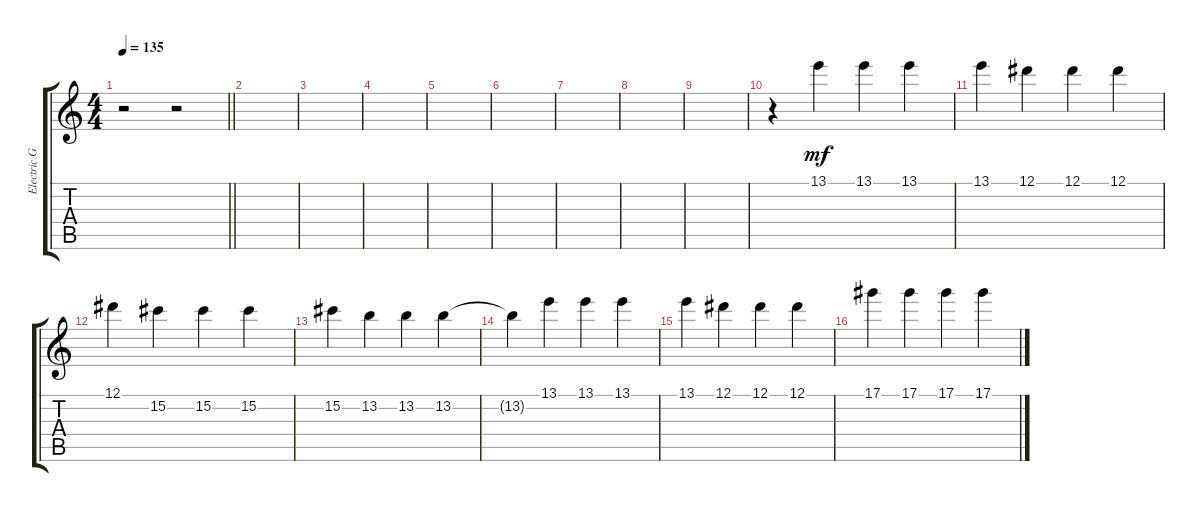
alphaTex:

\track ("Electric Guitar" "Electric G") {instrument overdrivenguitar}
\staff {score tabs}
\tuning (Eb4 Bb3 Gb3 Db3 Ab2 Db2) {hide}
\ts (4 4)
\tempo 135
\clef g2
\barLineRight lightlight
\ks c
r.2{dy mf instrument overdrivenguitar} r.2 |
|
|
|
|
|
|
|
|
r.4 13.1.4 13.1.4 13.1.4 |
13.1.4 12.1.4 12.1.4 12.1.4 |
12.1.4 15.2.4 15.2.4 15.2.4 |
15.2.4 13.2.4 13.2.4 13.2.4 |
13.2{t}.4 13.1.4 13.1.4 13.1.4 |
13.1.4 12.1.4 12.1.4 12.1.4 |
17.1.4 17.1.4 17.1.4 17.1.4
